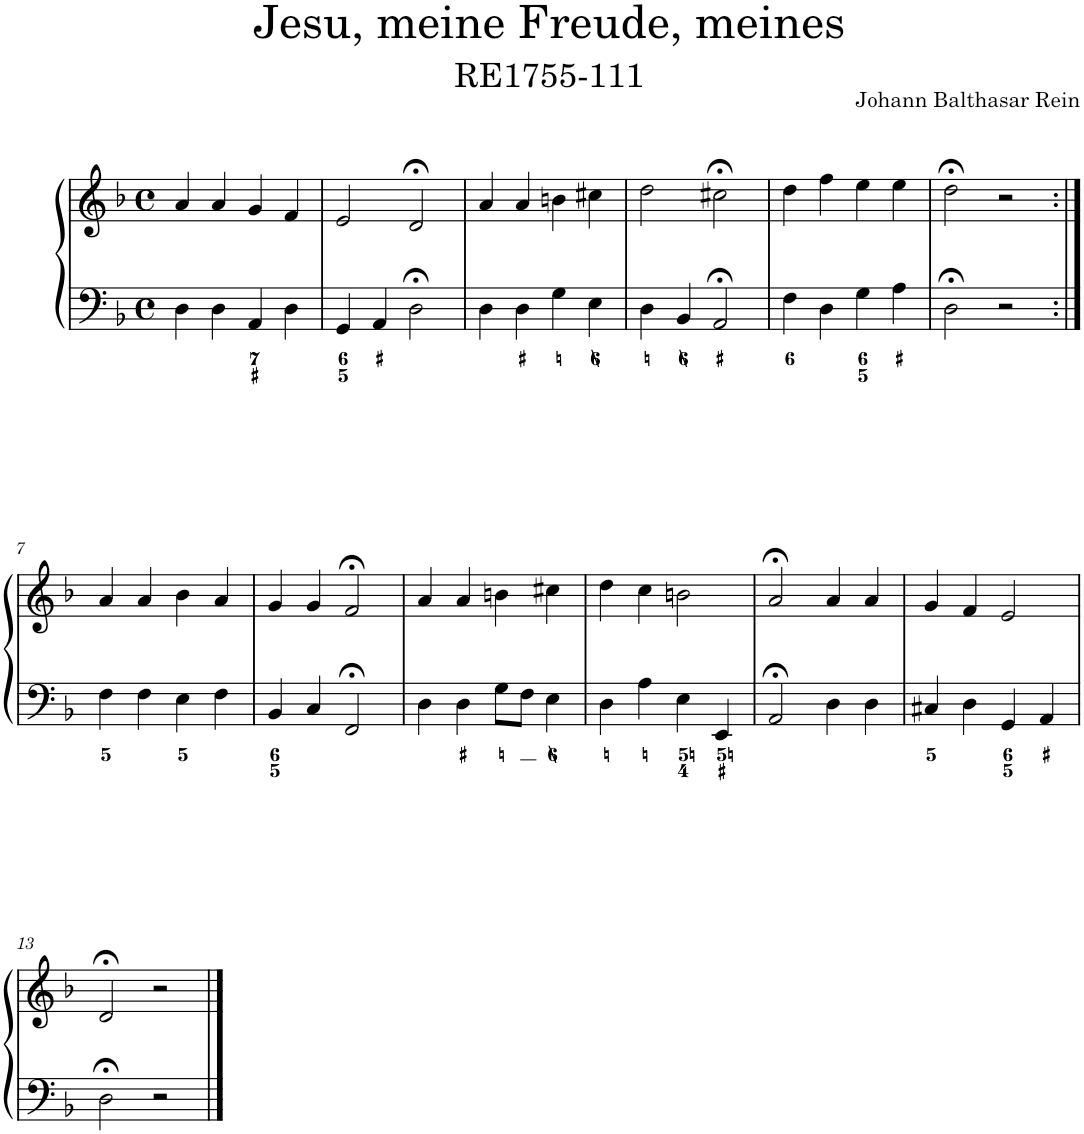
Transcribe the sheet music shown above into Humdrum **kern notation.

**kern	**kern
*part1	*part1
*staff2	*staff1
*I"Piano	*
*I'Pno.	*
*clefF4	*clefG2
*k[b-]	*k[b-]
*M4/4	*M4/4
*met(c)	*met(c)
=1	=1
4D\	4a/
4D\	4a/
4AA/	4g/
4D\	4f/
=2	=2
4GG/	2e/
4AA/	.
2D;<\	2d;</
=3	=3
4D\	4a/
4D\	4a/
4G\	4bn\
4E\	4cc#X\
=4	=4
4D\	2dd\
4BB-/	.
2AA;</	2cc#X;<\
=5	=5
4F\	4dd\
4D\	4ff\
4G\	4ee\
4A\	4ee\
=6	=6
2D;<\	2dd;<\
2r	2r
!!LO:LB:g=z
=7:|!	=7:|!
4F\	4a/
4F\	4a/
4E\	4b-\
4F\	4a/
=8	=8
4BB-/	4g/
4C/	4g/
2FF;</	2f;</
=9	=9
4D\	4a/
4D\	4a/
8G\L	4bn\
8F\J	.
4E\	4cc#X\
=10	=10
4D\	4dd\
4A\	4cc\
4E\	2bn\
4EE/	.
=11	=11
2AA;</	2a;</
4D\	4a/
4D\	4a/
=12	=12
4C#X/	4g/
4D\	4f/
4GG/	2e/
4AA/	.
!!LO:LB:g=z
=13	=13
2D;<\	2d;</
2r	2r
==	==
*-	*-
